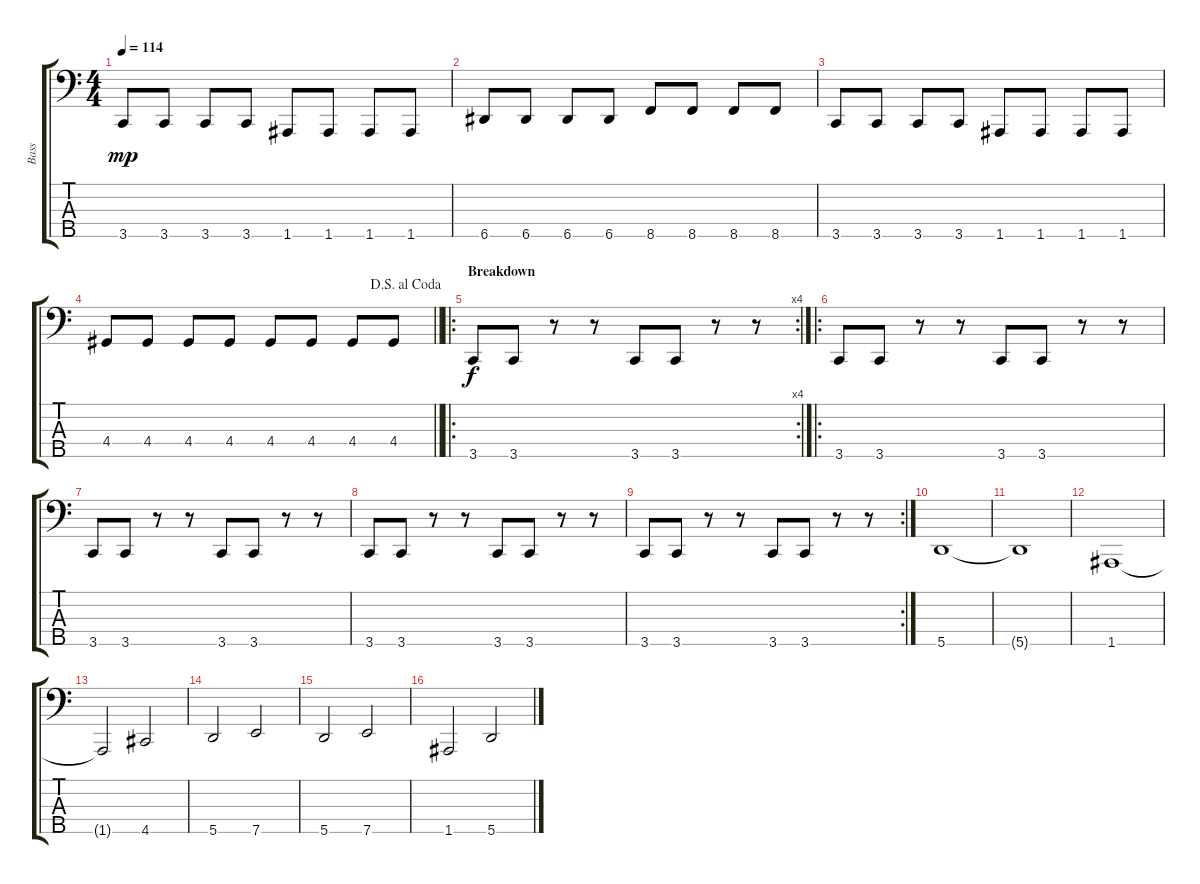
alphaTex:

\track ("Bass" "Bass") {instrument electricbassfinger}
\staff {score tabs}
\tuning (G2 D2 A1 E1 A0) {hide}
\ts (4 4)
\tempo 114
\clef f4
\ks c
3.5.8{dy mp} 3.5.8 3.5.8 3.5.8 1.5.8 1.5.8 1.5.8 1.5.8 |
6.5.8 6.5.8 6.5.8 6.5.8 8.5.8 8.5.8 8.5.8 8.5.8 |
3.5.8 3.5.8 3.5.8 3.5.8 1.5.8 1.5.8 1.5.8 1.5.8 |
\jump dalsegnoalcoda
\barLineRight lightlight
4.4.8 4.4.8 4.4.8 4.4.8 4.4.8 4.4.8 4.4.8 4.4.8 |
\ro
\rc 4
\section ("" "Breakdown")
3.5.8{dy f} 3.5.8 r.8 r.8 3.5.8 3.5.8 r.8 r.8 |
\ro
3.5.8 3.5.8 r.8 r.8 3.5.8 3.5.8 r.8 r.8 |
3.5.8 3.5.8 r.8 r.8 3.5.8 3.5.8 r.8 r.8 |
3.5.8 3.5.8 r.8 r.8 3.5.8 3.5.8 r.8 r.8 |
\rc 2
3.5.8 3.5.8 r.8 r.8 3.5.8 3.5.8 r.8 r.8 |
5.5.1 |
5.5{t}.1 |
1.5.1 |
1.5{t}.2 4.5.2 |
5.5.2 7.5.2 |
5.5.2 7.5.2 |
1.5.2 5.5.2
